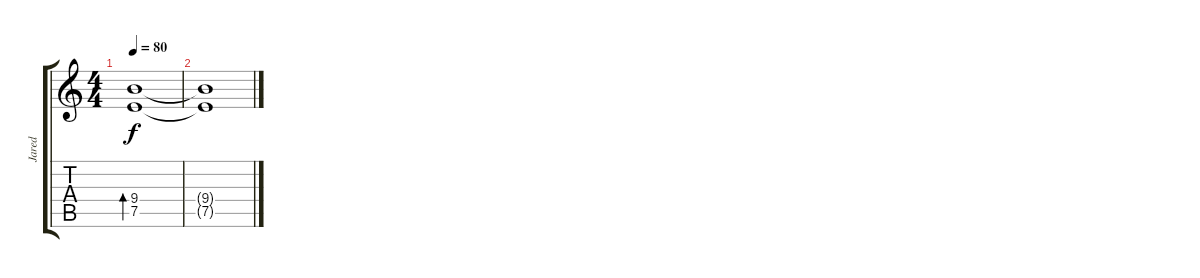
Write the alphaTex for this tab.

\track ("Jared" "Jared") {instrument acousticguitarnylon}
\staff {score tabs}
\tuning (E4 B3 G3 D3 A2 E2) {hide}
\ts (4 4)
\tempo 80
\clef g2
\ks c
(9.4 7.5).1{bd 60 dy f} |
(9.4{t} 7.5{t}).1
